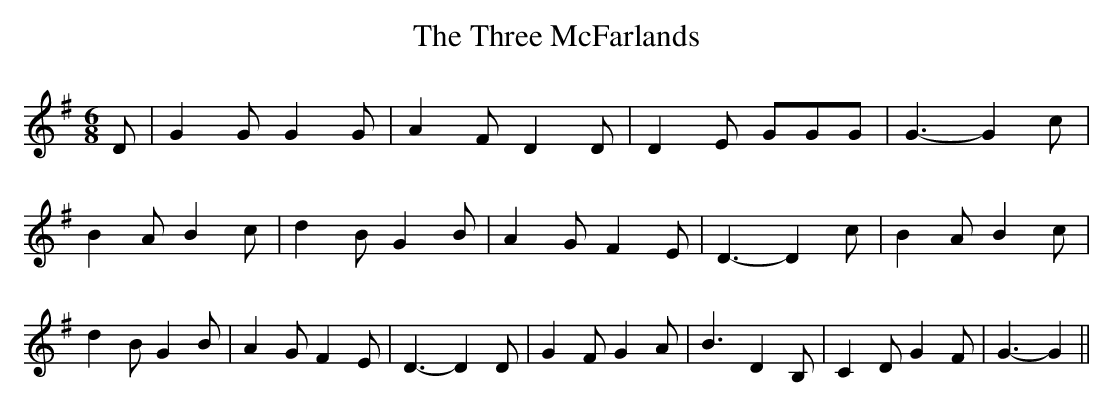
X:1
T:The Three McFarlands
M:6/8
L:1/4
K:G
 D/2| G G/2 G G/2| A- F/2 D D/2| D E/2 G/2G/2G/2| G3/2- G c/2| B A/2 B c/2|\
 d- B/2 G B/2| A G/2 F E/2| D3/2- D c/2| B- A/2 B c/2| d B/2 G B/2|\
 A G/2 F E/2| D3/2- D D/2| G F/2 G A/2| B3/2 D B,/2| C D/2 G F/2| G3/2- G||\
